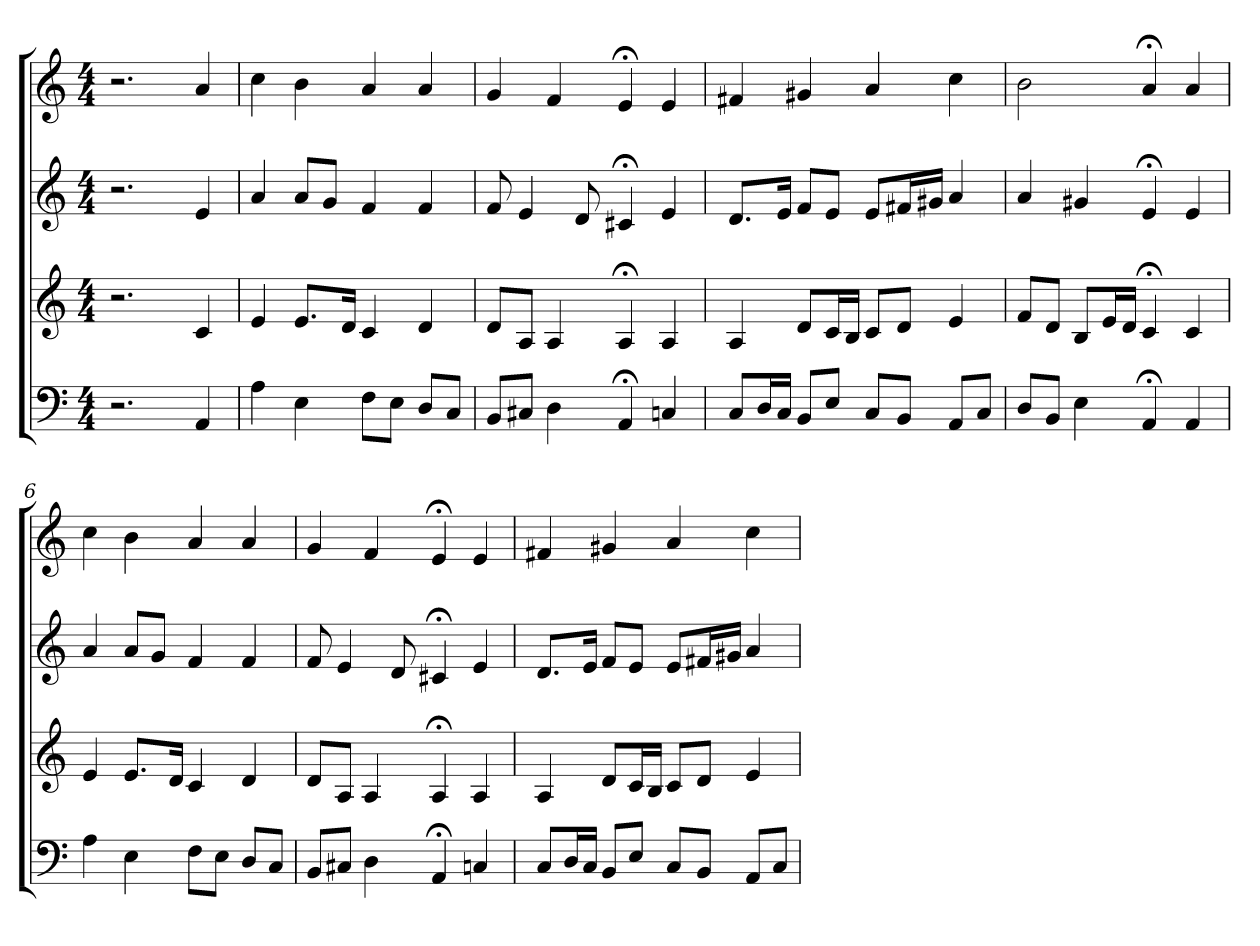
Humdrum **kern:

**kern	**kern	**kern	**kern
*part4	*part3	*part2	*part1
*staff4	*staff3	*staff2	*staff1
*clefF4	*clefG2	*clefG2	*clefG2
*M4/4	*M4/4	*M4/4	*M4/4
=1	=1	=1	=1
2.r	2.r	2.r	2.r
4AA	4c	4e	4a
=2	=2	=2	=2
4A	4e	4a	4cc
4E	8.e/L	8a/L	4b
.	.	8g/J	.
.	16d/Jk	.	.
8F\L	4c	4f	4a
8E\J	.	.	.
8D/L	4d	4f	4a
8C/J	.	.	.
=3	=3	=3	=3
8BB/L	8d/L	8f	4g
8C#X/J	8A/J	4e	.
4D	4A	.	4f
.	.	8d	.
4AA;<	4A;<	4c#X;<	4e;<
4Cn	4A	4e	4e
=4	=4	=4	=4
8C/L	4A	8.d/L	4f#X
16D/L	.	.	.
16C/JJ	.	16e/Jk	.
8BB/L	8d/L	8f/L	4g#X
8E/J	16c/L	8e/J	.
.	16B/JJ	.	.
8C/L	8c/L	8e/L	4a
8BB/J	8d/J	16f#X/L	.
.	.	16g#X/JJ	.
8AA/L	4e	4a	4cc
8C/J	.	.	.
=5	=5	=5	=5
8D/L	8f/L	4a	2b
8BB/J	8d/J	.	.
4E	8B/L	4g#X	.
.	16e/L	.	.
.	16d/JJ	.	.
4AA;<	4c;<	4e;<	4a;<
4AA	4c	4e	4a
=6	=6	=6	=6
4A	4e	4a	4cc
4E	8.e/L	8a/L	4b
.	.	8g/J	.
.	16d/Jk	.	.
8F\L	4c	4f	4a
8E\J	.	.	.
8D/L	4d	4f	4a
8C/J	.	.	.
=7	=7	=7	=7
8BB/L	8d/L	8f	4g
8C#X/J	8A/J	4e	.
4D	4A	.	4f
.	.	8d	.
4AA;<	4A;<	4c#X;<	4e;<
4Cn	4A	4e	4e
=8	=8	=8	=8
8C/L	4A	8.d/L	4f#X
16D/L	.	.	.
16C/JJ	.	16e/Jk	.
8BB/L	8d/L	8f/L	4g#X
8E/J	16c/L	8e/J	.
.	16B/JJ	.	.
8C/L	8c/L	8e/L	4a
8BB/J	8d/J	16f#X/L	.
.	.	16g#X/JJ	.
8AA/L	4e	4a	4cc
8C/J	.	.	.
=	=	=	=
*-	*-	*-	*-
